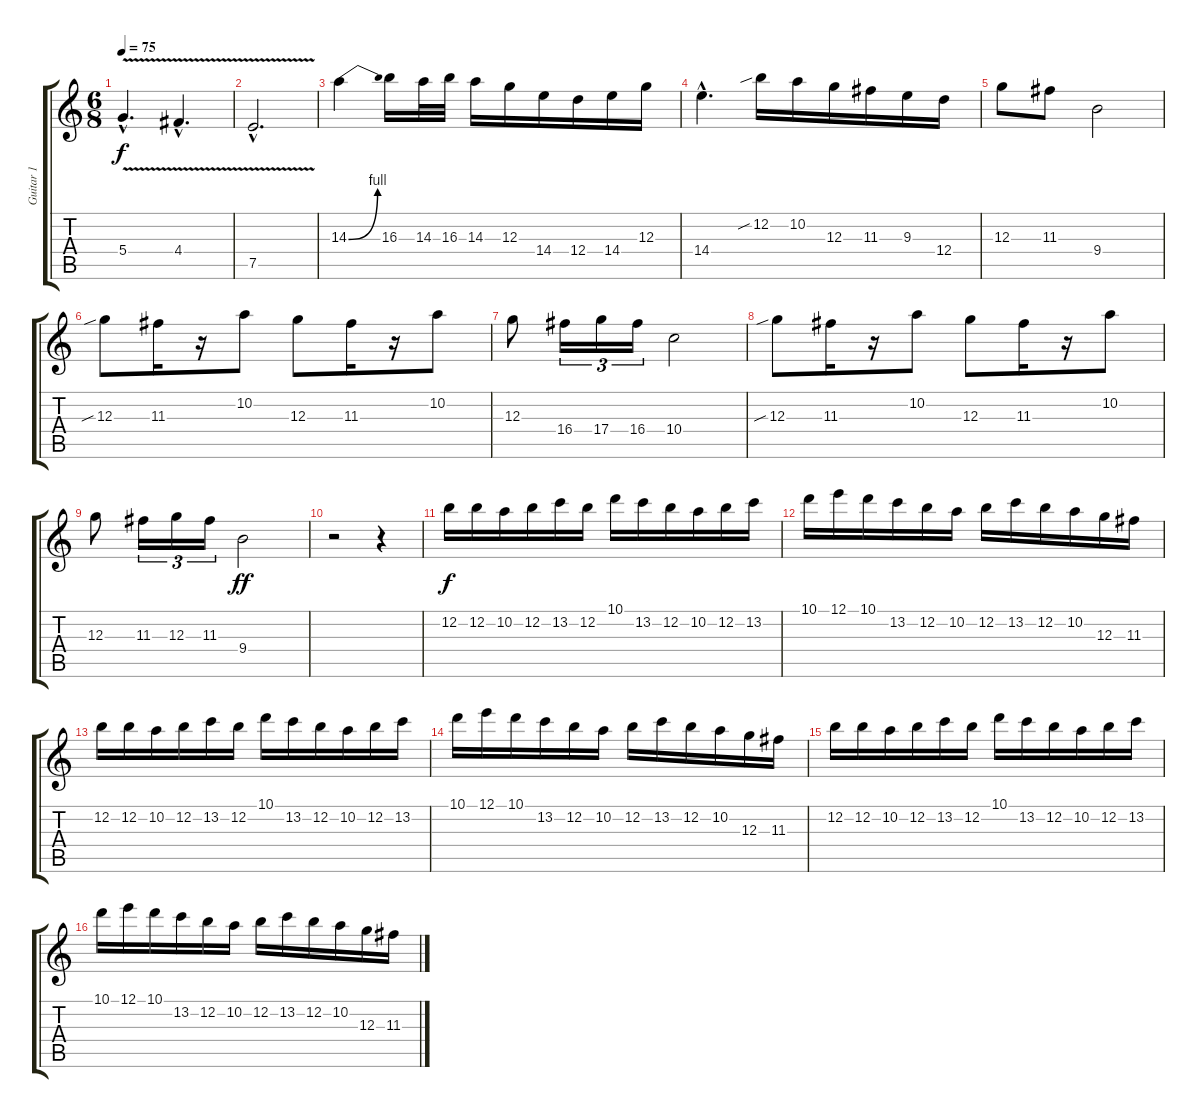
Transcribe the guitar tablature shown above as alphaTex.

\track ("Guitar 1" "Guitar 1") {instrument distortionguitar}
\staff {score tabs}
\tuning (E4 B3 G3 D3 A2 E2) {hide}
\ts (6 8)
\tempo 75
\clef g2
\ks c
5.4{v hac}.4{d dy f} 4.4{v hac}.4{d} |
7.5{v hac}.2{d} |
14.3{be (bend 0 0 60 4)}.4 16.3.16 14.3.32 16.3.32 14.3.16 12.3.16 14.4.16 12.4.16 14.4.16 12.3.16 |
14.4{hac}.4{d} 12.2{sib}.16 10.2.16 12.3.16 11.3.16 9.3.16 12.4.16 |
12.3.8 11.3.8 9.4.2 |
12.3{sib}.8 11.3.16 r.16 10.2.8 12.3.8 11.3.16 r.16 10.2.8 |
12.3.8 16.4.16{tu (3 2)} 17.4.16{tu (3 2)} 16.4.16{tu (3 2)} 10.4.2 |
12.3{sib}.8 11.3.16 r.16 10.2.8 12.3.8 11.3.16 r.16 10.2.8 |
12.3.8 11.3.16{tu (3 2)} 12.3.16{tu (3 2)} 11.3.16{tu (3 2)} 9.4.2{dy ff} |
r.2 r.4 |
12.2.16{dy f} 12.2.16 10.2.16 12.2.16 13.2.16 12.2.16 10.1.16 13.2.16 12.2.16 10.2.16 12.2.16 13.2.16 |
10.1.16 12.1.16 10.1.16 13.2.16 12.2.16 10.2.16 12.2.16 13.2.16 12.2.16 10.2.16 12.3.16 11.3.16 |
12.2.16 12.2.16 10.2.16 12.2.16 13.2.16 12.2.16 10.1.16 13.2.16 12.2.16 10.2.16 12.2.16 13.2.16 |
10.1.16 12.1.16 10.1.16 13.2.16 12.2.16 10.2.16 12.2.16 13.2.16 12.2.16 10.2.16 12.3.16 11.3.16 |
12.2.16 12.2.16 10.2.16 12.2.16 13.2.16 12.2.16 10.1.16 13.2.16 12.2.16 10.2.16 12.2.16 13.2.16 |
10.1.16 12.1.16 10.1.16 13.2.16 12.2.16 10.2.16 12.2.16 13.2.16 12.2.16 10.2.16 12.3.16 11.3.16
